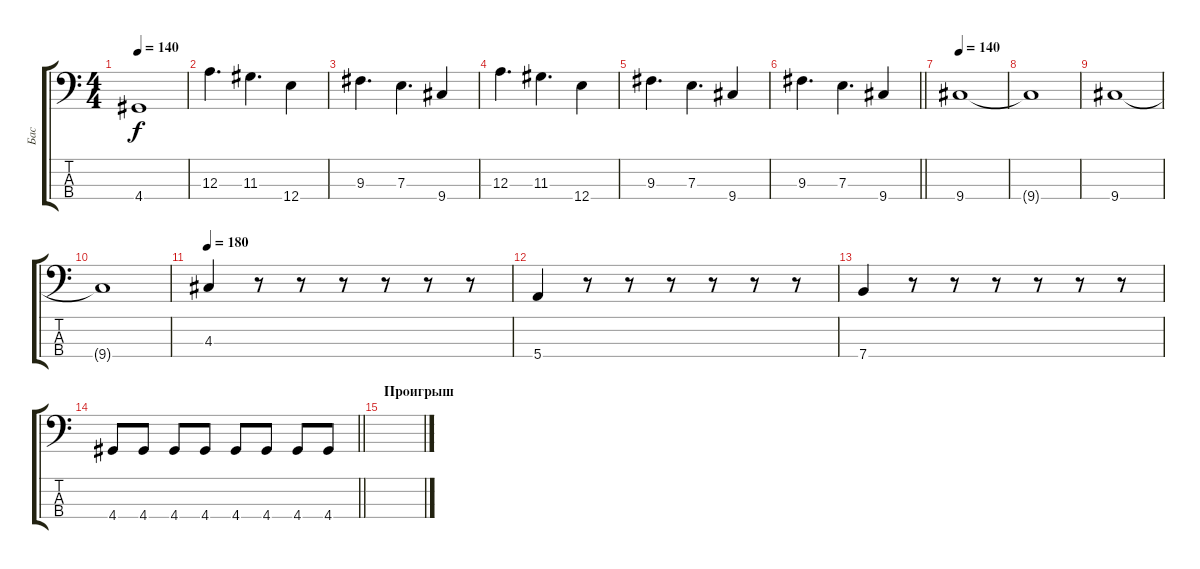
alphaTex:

\track ("Бас" "Бас") {instrument electricbassfinger}
\staff {score tabs}
\tuning (G2 D2 A1 E1) {hide}
\ts (4 4)
\tempo 140
\clef f4
\ks c
4.4.1{dy f} |
12.3.4{d} 11.3.4{d} 12.4.4 |
9.3.4{d} 7.3.4{d} 9.4.4 |
12.3.4{d} 11.3.4{d} 12.4.4 |
9.3.4{d} 7.3.4{d} 9.4.4 |
\barLineRight lightlight
9.3.4{d} 7.3.4{d} 9.4.4 |
\section ("" " ")
\tempo 140
9.4.1 |
9.4{t}.1 |
9.4.1 |
9.4{t}.1 |
\tempo 180
4.3.4 r.8 r.8 r.8 r.8 r.8 r.8 |
5.4.4 r.8 r.8 r.8 r.8 r.8 r.8 |
7.4.4 r.8 r.8 r.8 r.8 r.8 r.8 |
\barLineRight lightlight
4.4.8 4.4.8 4.4.8 4.4.8 4.4.8 4.4.8 4.4.8 4.4.8 |
\section ("" "Проигрыш")
